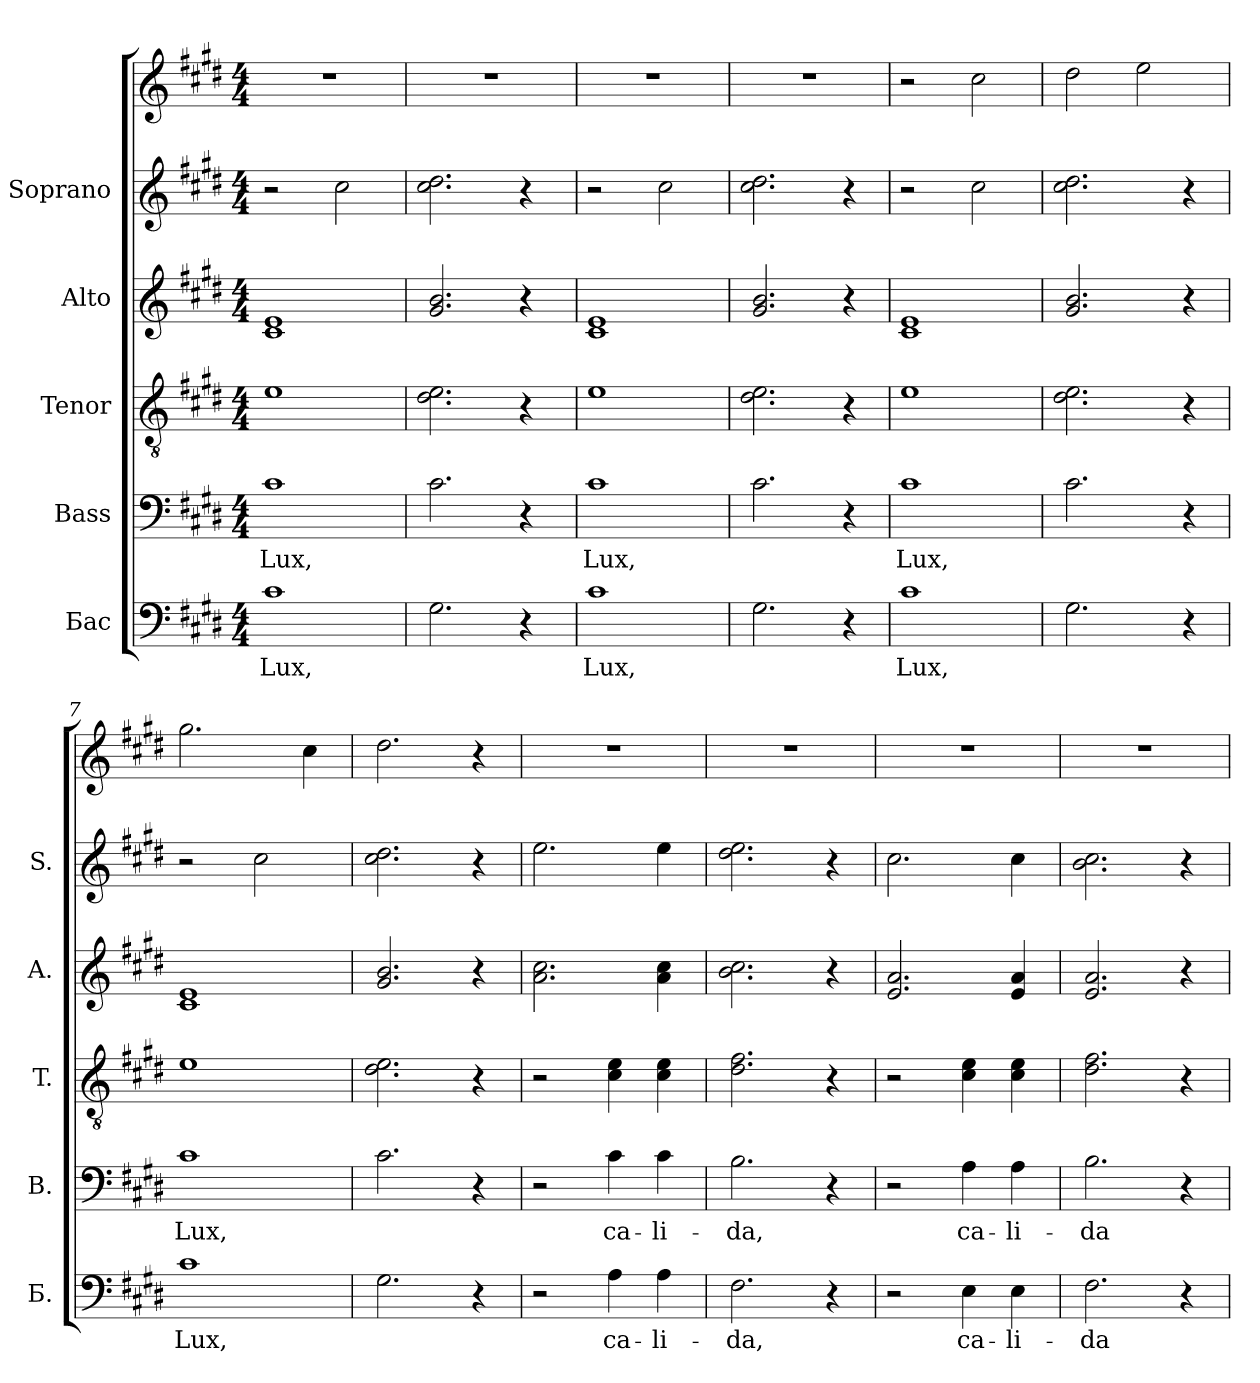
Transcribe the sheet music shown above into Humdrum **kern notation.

**kern	**text	**kern	**text	**kern	**kern	**text	**kern	**kern
*part5	*part5	*part4	*part4	*part3	*part2	*part2	*part1	*part1
*staff6	*staff6	*staff5	*staff5	*staff4	*staff3	*staff3	*staff2	*staff1
*I"Бас	*	*I"Bass	*	*I"Tenor	*I"Alto	*	*I"Soprano	*
*I'Б.	*	*I'B.	*	*I'T.	*I'A.	*	*I'S.	*
*clefF4	*	*clefF4	*	*clefGv2	*clefG2	*	*clefG2	*clefG2
*k[f#c#g#d#]	*	*k[f#c#g#d#]	*	*k[f#c#g#d#]	*k[f#c#g#d#]	*	*k[f#c#g#d#]	*k[f#c#g#d#]
*M4/4	*	*M4/4	*	*M4/4	*M4/4	*	*M4/4	*M4/4
*MM60	*	*MM60	*	*MM60	*MM60	*	*MM60	*MM60
=1	=1	=1	=1	=1	=1	=1	=1	=1
!	!LO:LY:b	!	!LO:LY:b	!	!	!	!	!
1c#	Lux,	1c#	Lux,	1e	1c# 1e	.	2r	1r
.	.	.	.	.	.	.	2cc#\	.
=2	=2	=2	=2	=2	=2	=2	=2	=2
2.G#\	.	2.c#\	.	2.d#\ 2.e\	2.g#/ 2.b/	.	2.cc#\ 2.dd#\	1r
4r	.	4r	.	4r	4r	.	4r	.
=3	=3	=3	=3	=3	=3	=3	=3	=3
!	!LO:LY:b	!	!LO:LY:b	!	!	!	!	!
1c#	Lux,	1c#	Lux,	1e	1c# 1e	.	2r	1r
.	.	.	.	.	.	.	2cc#\	.
=4	=4	=4	=4	=4	=4	=4	=4	=4
2.G#\	.	2.c#\	.	2.d#\ 2.e\	2.g#/ 2.b/	.	2.cc#\ 2.dd#\	1r
4r	.	4r	.	4r	4r	.	4r	.
=5	=5	=5	=5	=5	=5	=5	=5	=5
!	!LO:LY:b	!	!LO:LY:b	!	!	!	!	!
1c#	Lux,	1c#	Lux,	1e	1c# 1e	.	2r	2r
.	.	.	.	.	.	.	2cc#\	2cc#\
=6	=6	=6	=6	=6	=6	=6	=6	=6
2.G#\	.	2.c#\	.	2.d#\ 2.e\	2.g#/ 2.b/	.	2.cc#\ 2.dd#\	2dd#\
.	.	.	.	.	.	.	.	2ee\
4r	.	4r	.	4r	4r	.	4r	.
=7	=7	=7	=7	=7	=7	=7	=7	=7
!	!LO:LY:b	!	!LO:LY:b	!	!	!	!	!
1c#	Lux,	1c#	Lux,	1e	1c# 1e	.	2r	2.gg#\
.	.	.	.	.	.	.	2cc#\	.
.	.	.	.	.	.	.	.	4cc#\
=8	=8	=8	=8	=8	=8	=8	=8	=8
2.G#\	.	2.c#\	.	2.d#\ 2.e\	2.g#/ 2.b/	.	2.cc#\ 2.dd#\	2.dd#\
4r	.	4r	.	4r	4r	.	4r	4r
=9	=9	=9	=9	=9	=9	=9	=9	=9
2r	.	2r	.	2r	2.a\ 2.cc#\	.	2.ee\	1r
!	!LO:LY:b	!	!LO:LY:b	!	!	!	!	!
4A\	ca-	4c#\	ca-	4c#\ 4e\	.	.	.	.
!	!LO:LY:b	!	!LO:LY:b	!	!	!	!	!
4A\	-li-	4c#\	-li-	4c#\ 4e\	4a\ 4cc#\	.	4ee\	.
=10	=10	=10	=10	=10	=10	=10	=10	=10
!	!LO:LY:b	!	!LO:LY:b	!	!	!	!	!
2.F#\	-da,	2.B\	-da,	2.d#\ 2.f#\	2.b\ 2.cc#\	.	2.dd#\ 2.ee\	1r
4r	.	4r	.	4r	4r	.	4r	.
!!LO:LB:g=z
=11	=11	=11	=11	=11	=11	=11	=11	=11
2r	.	2r	.	2r	2.e/ 2.a/	.	2.cc#\	1r
!	!LO:LY:b	!	!LO:LY:b	!	!	!	!	!
4E\	ca-	4A\	ca-	4c#\ 4e\	.	.	.	.
!	!LO:LY:b	!	!LO:LY:b	!	!	!	!	!
4E\	-li-	4A\	-li-	4c#\ 4e\	4e/ 4a/	.	4cc#\	.
=12	=12	=12	=12	=12	=12	=12	=12	=12
!	!LO:LY:b	!	!LO:LY:b	!	!	!	!	!
2.F#\	-da	2.B\	-da	2.d#\ 2.f#\	2.e/ 2.a/	.	2.b\ 2.cc#\	1r
4r	.	4r	.	4r	4r	.	4r	.
=	=	=	=	=	=	=	=	=
*-	*-	*-	*-	*-	*-	*-	*-	*-
